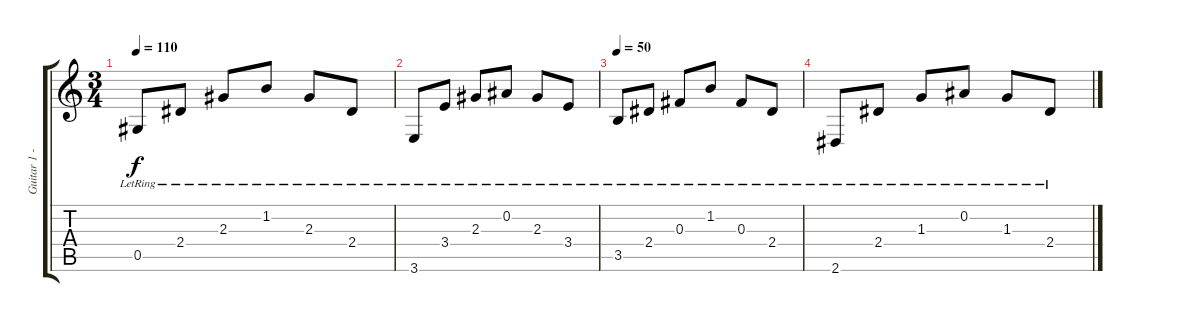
\track ("Guitar 1 - Daron" "Guitar 1 -") {instrument electricguitarclean}
\staff {score tabs}
\tuning (Eb4 Bb3 Gb3 Db3 Ab2 Db2) {hide}
\ts (3 4)
\tempo 110
\clef g2
\ks c
0.5{lr}.8{dy f} 2.4{lr}.8 2.3{lr}.8 1.2{lr}.8 2.3{lr}.8 2.4{lr}.8 |
3.6{lr}.8 3.4{lr}.8 2.3{lr}.8 0.2{lr}.8 2.3{lr}.8 3.4{lr}.8 |
\tempo 50
3.5{lr}.8 2.4{lr}.8 0.3{lr}.8 1.2{lr}.8 0.3{lr}.8 2.4{lr}.8 |
2.6{lr}.8 2.4{lr}.8 1.3{lr}.8 0.2{lr}.8 1.3{lr}.8 2.4{lr}.8
